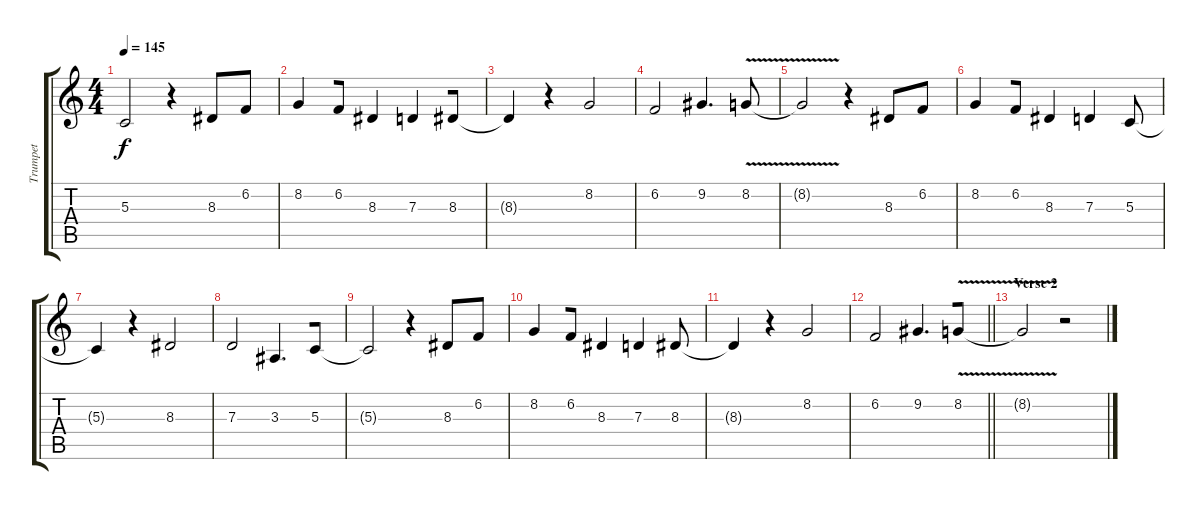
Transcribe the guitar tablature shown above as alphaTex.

\track ("Trumpet" "Trumpet") {instrument trumpet}
\staff {score tabs}
\tuning (E4 B3 G3 D3 A2 E2) {hide}
\ts (4 4)
\tempo 145
\clef g2
\ks c
5.3{t}.2{dy f beam merge} r.4 8.3.8 6.2.8 |
8.2.4{beam merge} 6.2.8 8.3.4{beam merge} 7.3.4{beam merge} 8.3.8 |
8.3{t}.4 r.4 8.2.2 |
6.2.2 9.2.4{d} 8.2{v}.8 |
8.2{t}.2 r.4{beam merge} 8.3.8 6.2.8 |
8.2.4{beam merge} 6.2.8 8.3.4{beam merge} 7.3.4 5.3.8 |
5.3{t}.4 r.4{beam merge} 8.3.2 |
7.3.2 3.3.4{d beam merge} 5.3.8 |
5.3{t}.2{beam merge} r.4 8.3.8{beam merge} 6.2.8 |
8.2.4{beam merge} 6.2.8 8.3.4 7.3.4 8.3.8 |
8.3{t}.4 r.4 8.2.2 |
\barLineRight lightlight
6.2.2{beam merge} 9.2.4{d beam merge} 8.2{v}.8 |
\section ("" "Verse 2")
8.2{t}.2 r.2
